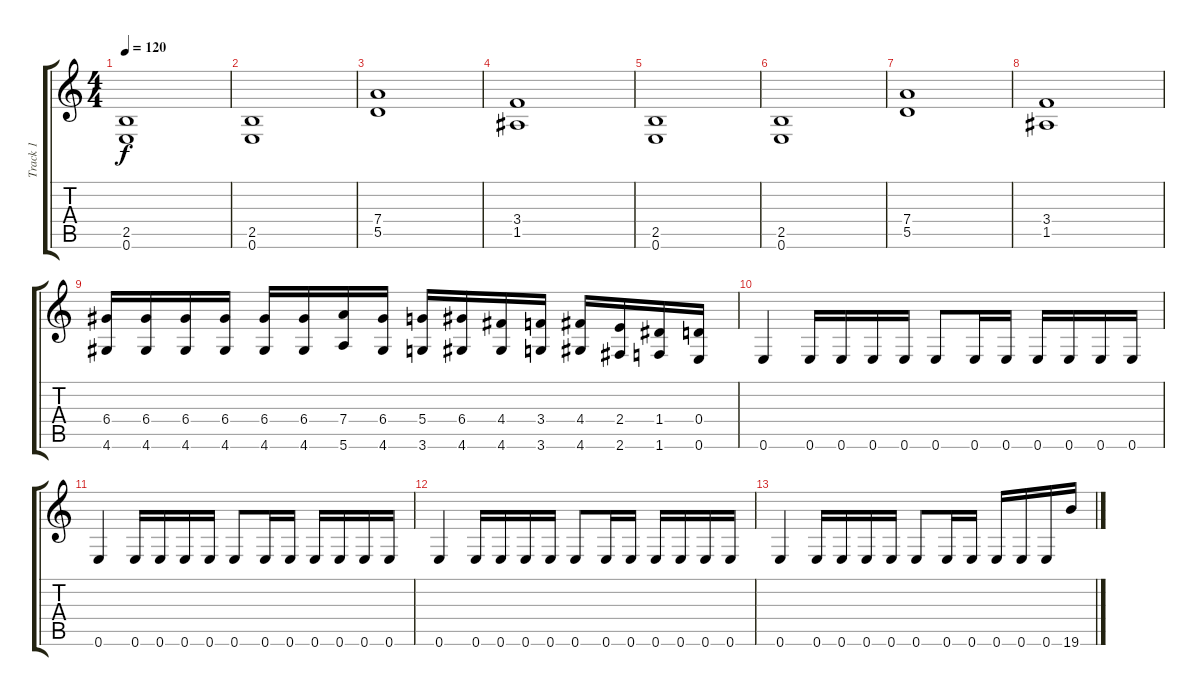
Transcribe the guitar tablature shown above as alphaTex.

\track ("Track 1" "Track 1") {instrument acousticguitarsteel}
\staff {score tabs}
\tuning (E4 B3 G3 D3 A2 E2) {hide}
\ts (4 4)
\tempo 120
\clef g2
\ks c
(2.5 0.6).1{dy f} |
(2.5 0.6).1 |
(7.4 5.5).1 |
(3.4 1.5).1 |
(2.5 0.6).1 |
(2.5 0.6).1 |
(7.4 5.5).1 |
(3.4 1.5).1 |
(6.4 4.6).16 (6.4 4.6).16 (6.4 4.6).16 (6.4 4.6).16 (6.4 4.6).16 (6.4 4.6).16 (7.4 5.6).16 (6.4 4.6).16 (5.4 3.6).16 (6.4 4.6).16 (4.4 4.6).16 (3.4 3.6).16 (4.4 4.6).16 (2.4 2.6).16 (1.4 1.6).16 (0.4 0.6).16 |
0.6.4 0.6.16 0.6.16 0.6.16 0.6.16 0.6.8 0.6.16 0.6.16 0.6.16 0.6.16 0.6.16 0.6.16 |
0.6.4 0.6.16 0.6.16 0.6.16 0.6.16 0.6.8 0.6.16 0.6.16 0.6.16 0.6.16 0.6.16 0.6.16 |
0.6.4 0.6.16 0.6.16 0.6.16 0.6.16 0.6.8 0.6.16 0.6.16 0.6.16 0.6.16 0.6.16 0.6.16 |
0.6.4 0.6.16 0.6.16 0.6.16 0.6.16 0.6.8 0.6.16 0.6.16 0.6.16 0.6.16 0.6.16 19.6.16
